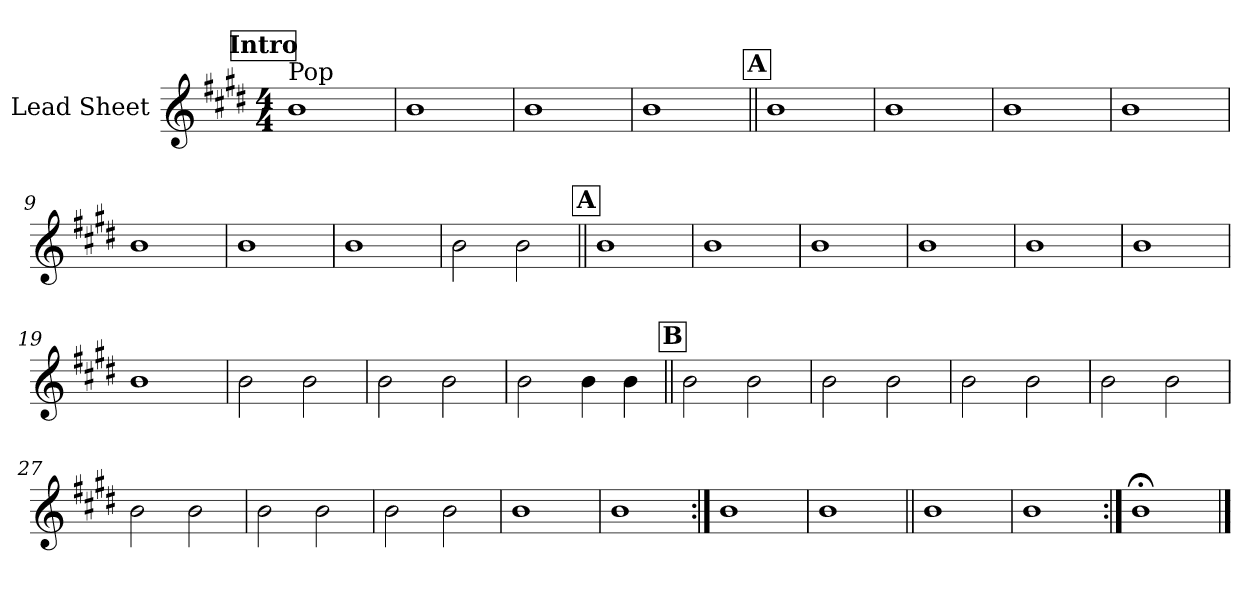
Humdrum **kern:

**kern
*part1
*staff1
*I"Lead Sheet
*clefG2
*k[f#c#g#d#]
*E:
*M4/4
*MM88
!!LO:REH:place=s1:a:fs=14:t=Intro
=1
!LO:TX:a:t=Pop
1b
=2
1b
=3
1b
=4
1b
!!LO:LB:g=z
!!LO:REH:place=s1:a:fs=14:t=A
=5||
1b
=6
1b
=7
1b
=8
1b
!!LO:LB:g=z
=9
1b
=10
1b
=11
1b
=12
2b\
2b\
!!LO:LB:g=z
!!LO:REH:place=s1:a:fs=14:t=A
=13||
1b
=14
1b
=15
1b
=16
1b
!!LO:LB:g=z
=17
1b
=18
1b
=19
1b
=20
2b\
2b\
!!LO:LB:g=z
=21
2b\
2b\
=22
2b\
4b\
4b\
!!LO:LB:g=z
!!LO:REH:place=s1:a:fs=14:t=B
=23||
2b\
2b\
=24
2b\
2b\
=25
2b\
2b\
=26
2b\
2b\
!!LO:LB:g=z
=27
2b\
2b\
=28
2b\
2b\
=29
2b\
2b\
=30
1b
!!LO:LB:g=z
=31
1b
=32:|!
1b
=33
1b
!!LO:LB:g=z
=34||
1b
=35
1b
=36:|!
1b;<
==
*-
